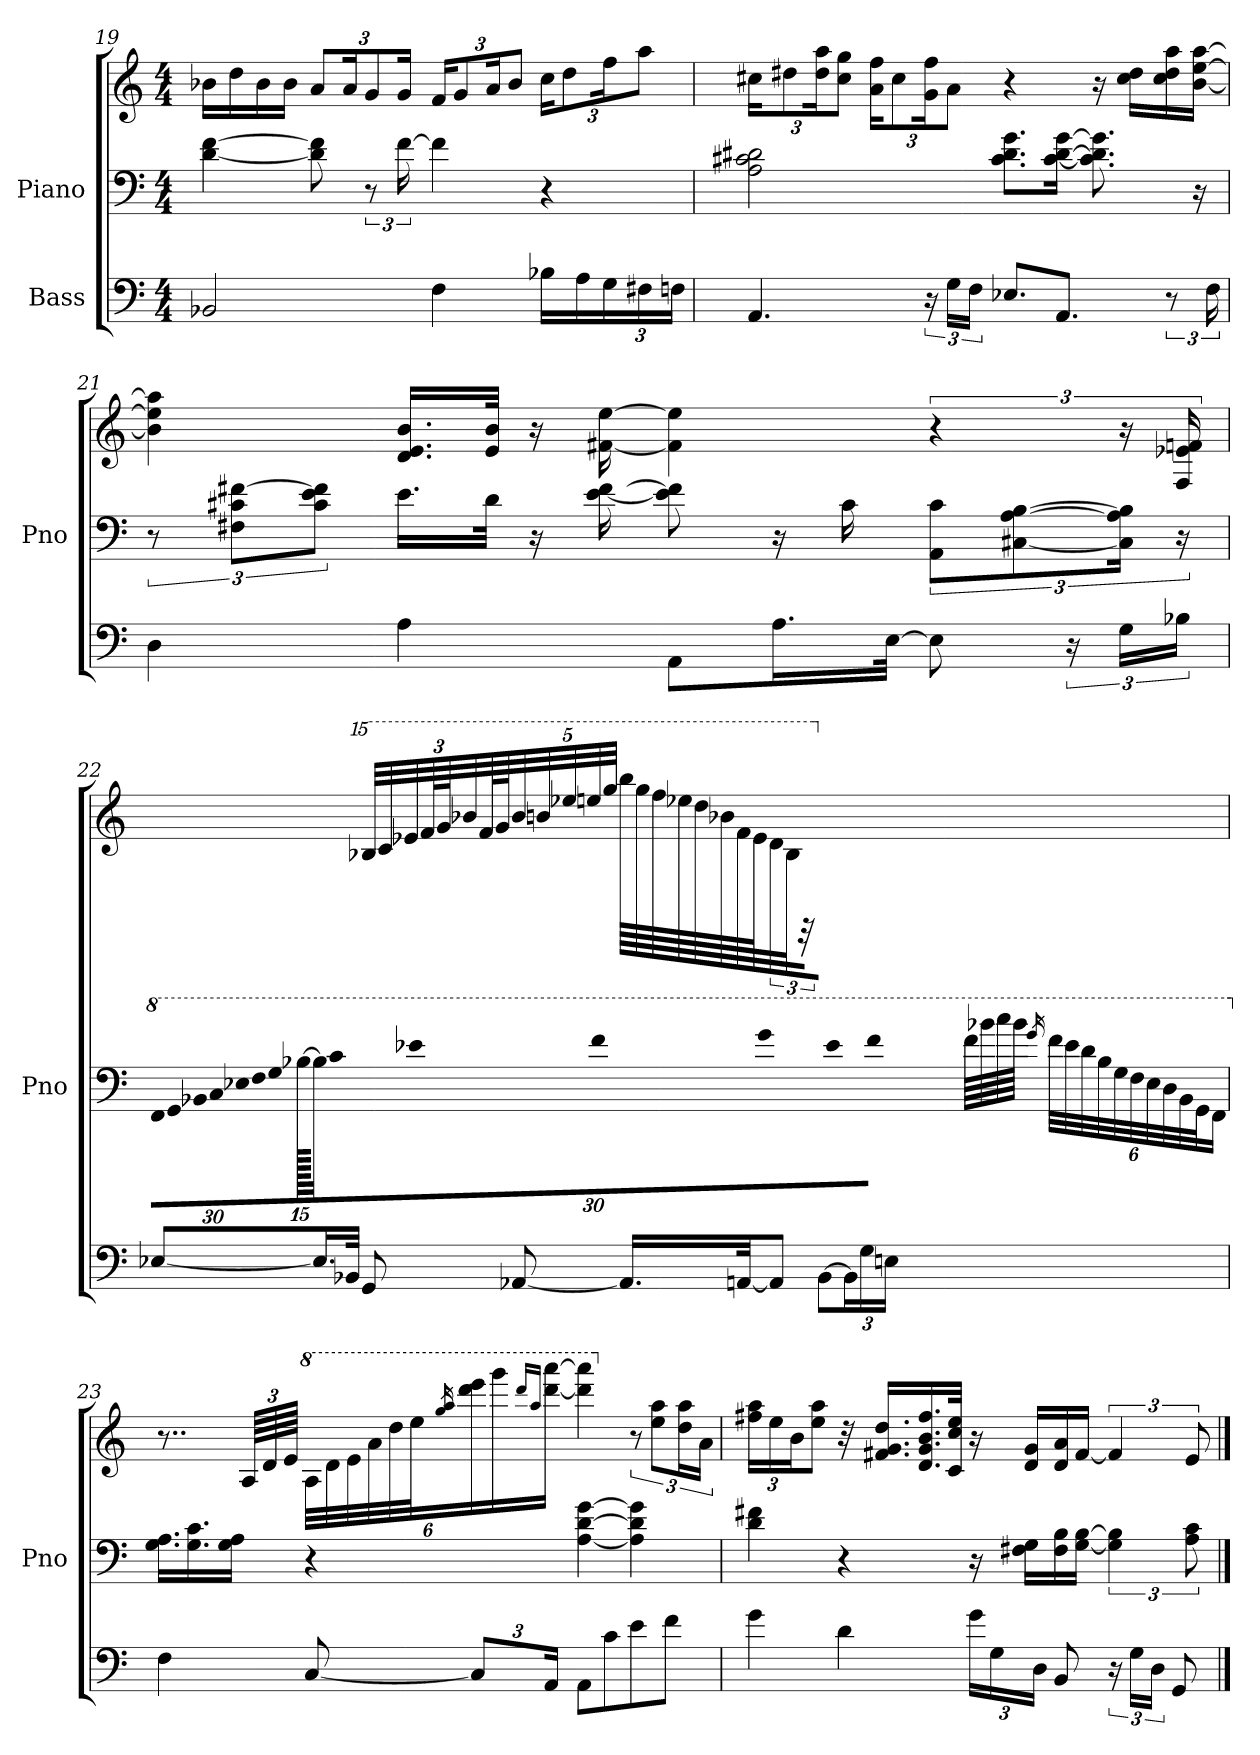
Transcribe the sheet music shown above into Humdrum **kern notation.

**kern	**kern	**kern
*part2	*part1	*part1
*staff3	*staff2	*staff1
*I"Bass	*I"Piano	*
*	*I'Pno	*
!!LO:LB:g=z
*clefF4	*clefF4	*clefG2
*ITrd7c12	*	*
*k[]	*k[]	*k[]
*M4/4	*M4/4	*M4/4
=19	=19	=19
2BBB-X/	[4d\ [4f\	16b-X\LL
.	.	16dd\
.	.	16b-\
.	.	16b-\JJ
*	*	*Xbrackettup
.	8d\] 8f\]	12a/L
.	.	24a/K
.	12r	12g/
.	[24f\	24g/Jk
4FF\	4f\]	24f/KL
.	.	12g/
.	.	24a/K
.	.	12b-/J
16BB-X\LL	4r	24cc\KL
.	.	12dd\
16AA\	.	.
*Xbrackettup	*	*
24GG\	.	24ff\K
24FF#X\	.	12aa\J
24FFn\JJ	.	.
=20	=20	=20
4.AAA/	2A\ 2c#X\ 2d#X\	24cc#X\KL
.	.	12dd#X\
.	.	24dd#\ 24aa\K
.	.	12cc#\ 12gg\J
.	.	24a\ 24ff\KL
.	.	12cc#\
*brackettup	*	*
24r	.	24g\ 24ff\K
24GG\LL	.	12a\J
24FF\JJ	.	.
8.EE-X/L	8.c#\ 8.d#\ 8.g\L	4r
8.AAA/J	[16c#\ [16d#\ [16g\Jk	.
.	8.c#\] 8.d#\] 8.g\]	16r
.	.	16cc#\ 16dd#\LL
12r	.	16cc#\ 16dd#\ 16aa\
.	16r	[16b\ [16ee\ [16aa\JJ
24FF\	.	.
=21	=21	=21
4DD\	12r	4b\] 4ee\] 4aa\]
.	12F#X\ 12c#X\ [12f#X\L	.
.	12c#\ 12e\ 12f#\]J	.
4AA\	16.e\LL	16.d/ 16.e/ 16.b/LL
.	32d\JJk	32e/ 32b/JJk
.	16r	16r
.	[16e\ [16f#\	[16f#X\ [16ee\
8AAA\L	8e\] 8f#\]	4f#\] 4ee\]
16.AA\L	16r	.
.	16c#\	.
[32EE\JJk	.	.
*	*	*brackettup
8EE\]	12AA\ 12c#\L	6r
.	[12C#X\ [12A\ [12B\	.
24r	.	.
24GG\LL	24C#\] 24A\] 24B\]Jk	24r
24BB-X\JJ	24r	24F/ 24e-X/ 24fn/
!!LO:LB:g=z
=22	=22	=22
*	*8va	*
*	*Xbrackettup	*
!	!LO:N:vis=32	!
[8EE-X/L	960%17F\LLL	4ryy
!	!LO:N:vis=32	!
.	960%17G\	.
!	!LO:N:vis=32	!
.	960%17B-X\	.
!	!LO:N:vis=32	!
.	960%17c\	.
!	!LO:N:vis=32	!
.	960%17e-X\	.
!	!LO:N:vis=32	!
.	960%17f\	.
!	!LO:N:vis=32	!
.	960%17g\	.
.	[960b-X\	.
16.EE-/L]	960%19b-\]	.
.	48cc\	.
.	48ee-X\	.
.	48ff\	.
.	48gg\	.
32BBB-X/JJk	.	.
.	96ee-\L	.
.	96ff\JJJJ	.
.	4ryy	.
*	*	*15ma
*	*	*Xbrackettup
8GGG/	.	48bb-X/LLL
.	.	48ccc/
.	.	48eee-X/
.	.	96fff/L
.	.	96ggg/J
.	.	48bbb-X/
.	.	96fff/L
.	.	96ggg/J
[8AAA-X/	.	40bbb-/
.	.	40bbbn/
.	.	40eeee-X/
.	.	40eeeen/
.	.	40gggg/JJJ
.	8.ryy	.
16.AAA-/LL]	.	64bbbb\LLLL
.	.	64gggg\
.	.	64ffff\
.	.	64eeee-X\
.	.	64dddd\
.	.	64bbb-X\
[32AAAn/JK	.	64fff\
.	.	64eee-\J
*	*	*brackettup
8AAA/J]	.	48ddd\
.	.	48bb-\JJJ
.	.	48rA
*	*8va	*
.	64ff\LLLL	.
.	.	16ryy
.	64bb-X\	.
.	64ccc\	.
.	64bb-\JJJJ	.
.	16qgg/	.
.	48ff\LLL	.
[8BBB-\L	.	4ryy
.	48ee-\	.
.	48dd\	.
.	48b-\	.
.	48g\	.
.	48f\	.
.	48e-\	.
*Xbrackettup	*	*
24BBB-\L]	.	.
.	48d\	.
.	48B-\	.
24GG\	.	.
.	48G\J	.
.	24F\JJ	.
24EEn\JJ	.	.
*	*X8va	*
*	*X8va	*
.	960ryy	.
!!LO:PB:g=z
=23	=23	=23
*	*	*X15ma
4FF\	16.G\ 16.A\LL	8..r
.	16.G\ 16.c\	.
.	16G\ 16A\JJ	.
*	*	*Xbrackettup
.	.	96A/LLLL
.	.	96d/
.	.	96e/JJJJ
*	*	*8va
[8CC/	4r	48a\LLL
.	.	48dd\
.	.	48ee\
.	.	48aa\
.	.	48ddd\
.	.	48eee\J
.	.	16qggg/ 16qaaa/
12CC/L]	.	24dddd\ 24eeee\
.	.	24gggg\
.	.	16qdddd/LL
.	.	16qaaa/JJ
24AAA/Jk	.	[24dddd\ [24aaaa\JJ
8AAA\L	[4A\ [4d\ [4g\	4dddd\] 4aaaa\]
8C\	.	.
*	*	*X8va
*	*	*brackettup
8E\	4A\] 4d\] 4g\]	12r
.	.	12ee\ 12aa\L
8F\J	.	.
.	.	24dd\ 24aa\L
.	.	24a\JJ
=24	=24	=24
*	*	*Xbrackettup
4G\	4d\ 4f#X\	24ff#X\ 24aa\LL
.	.	24ee\
.	.	24b\J
.	.	8ee\ 8aa\J
4D\	4r	32r
.	.	16.f#X/ 16.g/ 16.dd/LL
.	.	16.d/ 16.g/ 16.b/ 16.ff#/
.	.	32c/ 32cc/ 32ee/JJk
24G\LL	16r	16r
24GG\	.	.
.	16F#X\ 16G\LL	16d/ 16g/LL
24DD\JJ	.	.
8BBB/	16F#\ 16B\	16d/ 16a/
.	[16G\ [16B\JJ	[16f#/JJ
*brackettup	*brackettup	*brackettup
24r	6G\] 6B\]	6f#/]
24GG\LL	.	.
24DD\JJ	.	.
8GGG/	.	.
.	12A\ 12c\	12e/
==	==	==
*-	*-	*-
